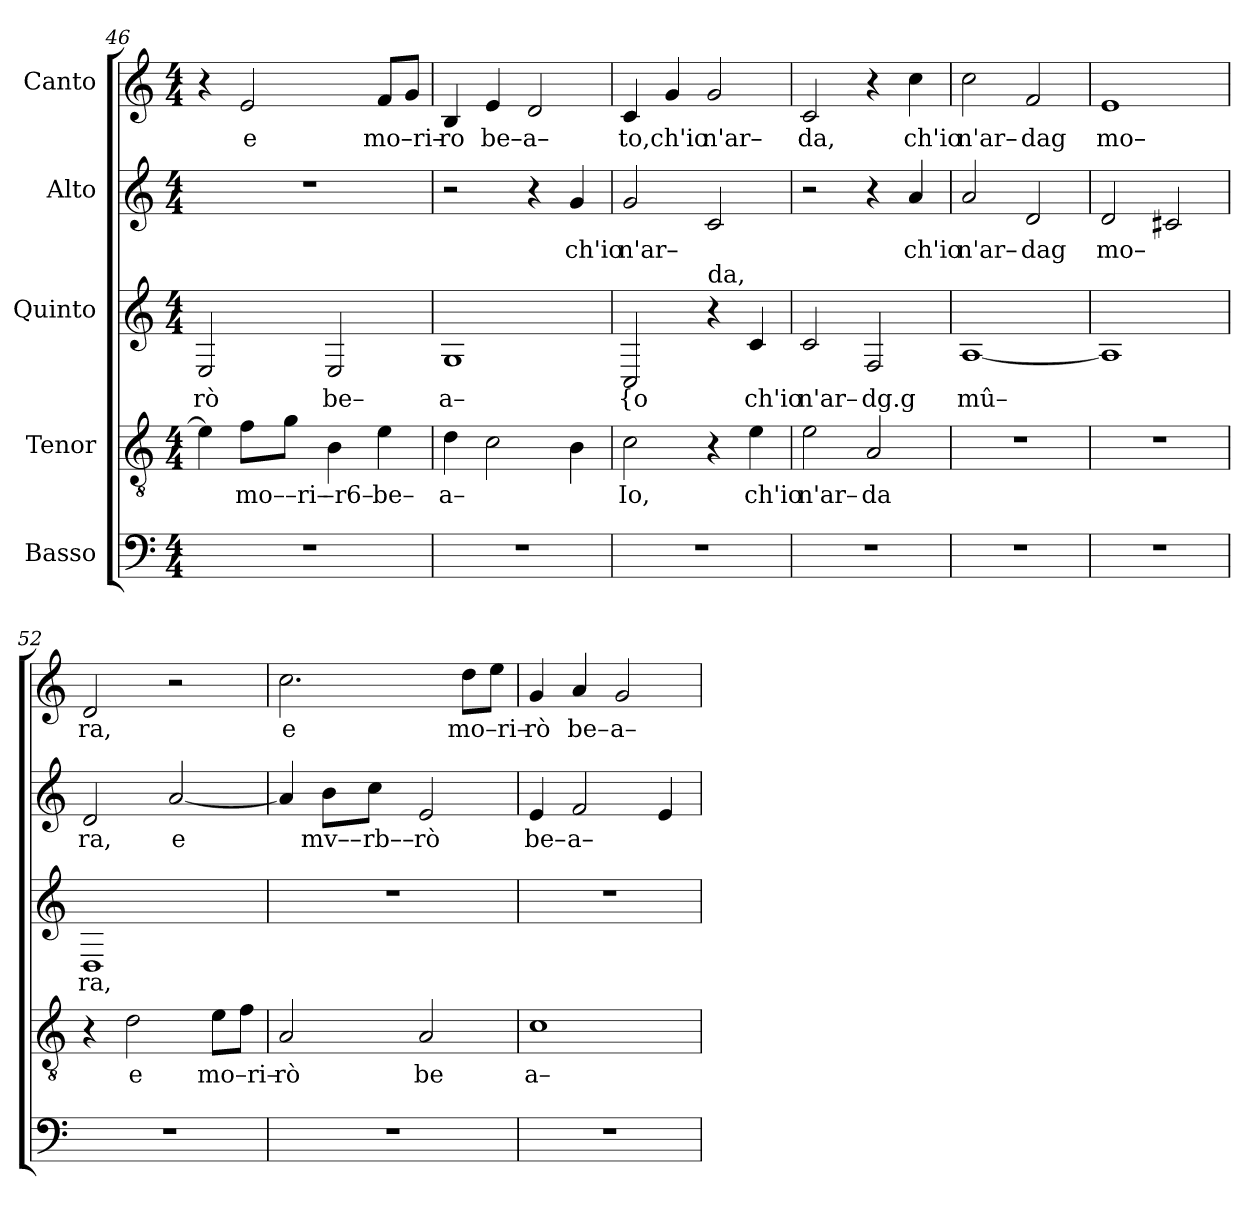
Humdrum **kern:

**kern	**kern	**text	**kern	**text	**kern	**text	**kern	**text
*part5	*part4	*part4	*part3	*part3	*part2	*part2	*part1	*part1
*staff5	*staff4	*staff4	*staff3	*staff3	*staff2	*staff2	*staff1	*staff1
*I"Basso	*I"Tenor	*	*I"Quinto	*	*I"Alto	*	*I"Canto	*
*clefF4	*clefGv2	*	*clefG2	*	*clefG2	*	*clefG2	*
*k[]	*k[]	*	*k[]	*	*k[]	*	*k[]	*
*M4/4	*M4/4	*	*M4/4	*	*M4/4	*	*M4/4	*
=46	=46	=46	=46	=46	=46	=46	=46	=46
!	!	!	!	!LO:LY:b	!	!	!	!
1r	4e\]	.	2E/	rò	1r	.	4r	.
!	!	!LO:LY:b	!	!	!	!	!	!LO:LY:b
.	8f\L	mo––ri–	.	.	.	.	2e/	e
.	8g\J	.	.	.	.	.	.	.
!	!	!LO:LY:b	!	!LO:LY:b	!	!	!	!
.	4B\	–r6–	2E/	be–	.	.	.	.
!	!	!LO:LY:b	!	!	!	!	!	!LO:LY:b
.	4e\	be–	.	.	.	.	8f/L	mo–ri–
.	.	.	.	.	.	.	8g/J	.
=47	=47	=47	=47	=47	=47	=47	=47	=47
!	!	!LO:LY:b	!	!LO:LY:b	!	!	!	!LO:LY:b
1r	4d\	a–	1G	a–	2r	.	4B/	ro
!	!	!	!	!	!	!	!	!LO:LY:b
.	2c\	.	.	.	.	.	4e/	be–
!	!	!	!	!	!	!	!	!LO:LY:b
.	.	.	.	.	4r	.	2d/	a–
!	!	!	!	!	!	!LO:LY:b	!	!
.	4B\	.	.	.	4g/	ch'io	.	.
=48	=48	=48	=48	=48	=48	=48	=48	=48
!	!	!LO:LY:b	!	!LO:LY:b	!	!LO:LY:b	!	!LO:LY:b
1r	2c\	Io,	2C/	{o	2g/	n'ar–	4c/	to,
!	!	!	!	!	!	!	!	!LO:LY:b
.	.	.	.	.	.	.	4g/	ch'io
!	!	!	!LO:TX:a:t=da,	!	!	!	!	!
!	!	!	!	!	!	!	!	!LO:LY:b
.	4r	.	4r	.	2c/	.	2g/	n'ar–
!	!	!LO:LY:b	!	!LO:LY:b	!	!	!	!
.	4e\	ch'io	4c/	ch'io	.	.	.	.
=49	=49	=49	=49	=49	=49	=49	=49	=49
!	!	!LO:LY:b	!	!LO:LY:b	!	!	!	!LO:LY:b
1r	2e\	n'ar–	2c/	n'ar–	2r	.	2c/	da,
!	!	!LO:LY:b	!	!LO:LY:b	!	!	!	!
.	2A/	da	2F/	dg.g	4r	.	4r	.
!	!	!	!	!	!	!LO:LY:b	!	!LO:LY:b
.	.	.	.	.	4a/	ch'io	4cc\	ch'io
=50	=50	=50	=50	=50	=50	=50	=50	=50
!	!	!	!	!LO:LY:b	!	!LO:LY:b	!	!LO:LY:b
1r	1r	.	[1A	mû–	2a/	n'ar–	2cc\	n'ar–
!	!	!	!	!	!	!LO:LY:b	!	!LO:LY:b
.	.	.	.	.	2d/	dag	2f/	dag
=51	=51	=51	=51	=51	=51	=51	=51	=51
!	!	!	!	!	!	!LO:LY:b	!	!LO:LY:b
1r	1r	.	1A]	.	2d/	mo–	1e	mo–
.	.	.	.	.	2c#X/	.	.	.
=52	=52	=52	=52	=52	=52	=52	=52	=52
!	!	!	!	!LO:LY:b	!	!LO:LY:b	!	!LO:LY:b
1r	4r	.	1D	ra,	2d/	ra,	2d/	ra,
!	!	!LO:LY:b	!	!	!	!	!	!
.	2d\	e	.	.	.	.	.	.
!	!	!	!	!	!	!LO:LY:b	!	!
.	.	.	.	.	[2a/	e	2r	.
!	!	!LO:LY:b	!	!	!	!	!	!
.	8e\L	mo–ri–	.	.	.	.	.	.
.	8f\J	.	.	.	.	.	.	.
=53	=53	=53	=53	=53	=53	=53	=53	=53
!	!	!LO:LY:b	!	!	!	!	!	!LO:LY:b
1r	2A/	rò	1r	.	4a/]	.	2.cc\	e
!	!	!	!	!	!	!LO:LY:b	!	!
.	.	.	.	.	8b\L	mv––	.	.
!	!	!	!	!	!	!LO:LY:b	!	!
.	.	.	.	.	8cc\J	rb––	.	.
!	!	!LO:LY:b	!	!	!	!LO:LY:b	!	!
.	2A/	be	.	.	2e/	rò	.	.
!	!	!	!	!	!	!	!	!LO:LY:b
.	.	.	.	.	.	.	8dd\L	mo–ri–
.	.	.	.	.	.	.	8ee\J	.
=54	=54	=54	=54	=54	=54	=54	=54	=54
!	!	!LO:LY:b	!	!	!	!LO:LY:b	!	!LO:LY:b
1r	1c	a–	1r	.	4e/	be–	4g/	rò
!	!	!	!	!	!	!LO:LY:b	!	!LO:LY:b
.	.	.	.	.	2f/	a–	4a/	be–
!	!	!	!	!	!	!	!	!LO:LY:b
.	.	.	.	.	.	.	2g/	a–
.	.	.	.	.	4e/	.	.	.
=	=	=	=	=	=	=	=	=
*-	*-	*-	*-	*-	*-	*-	*-	*-
